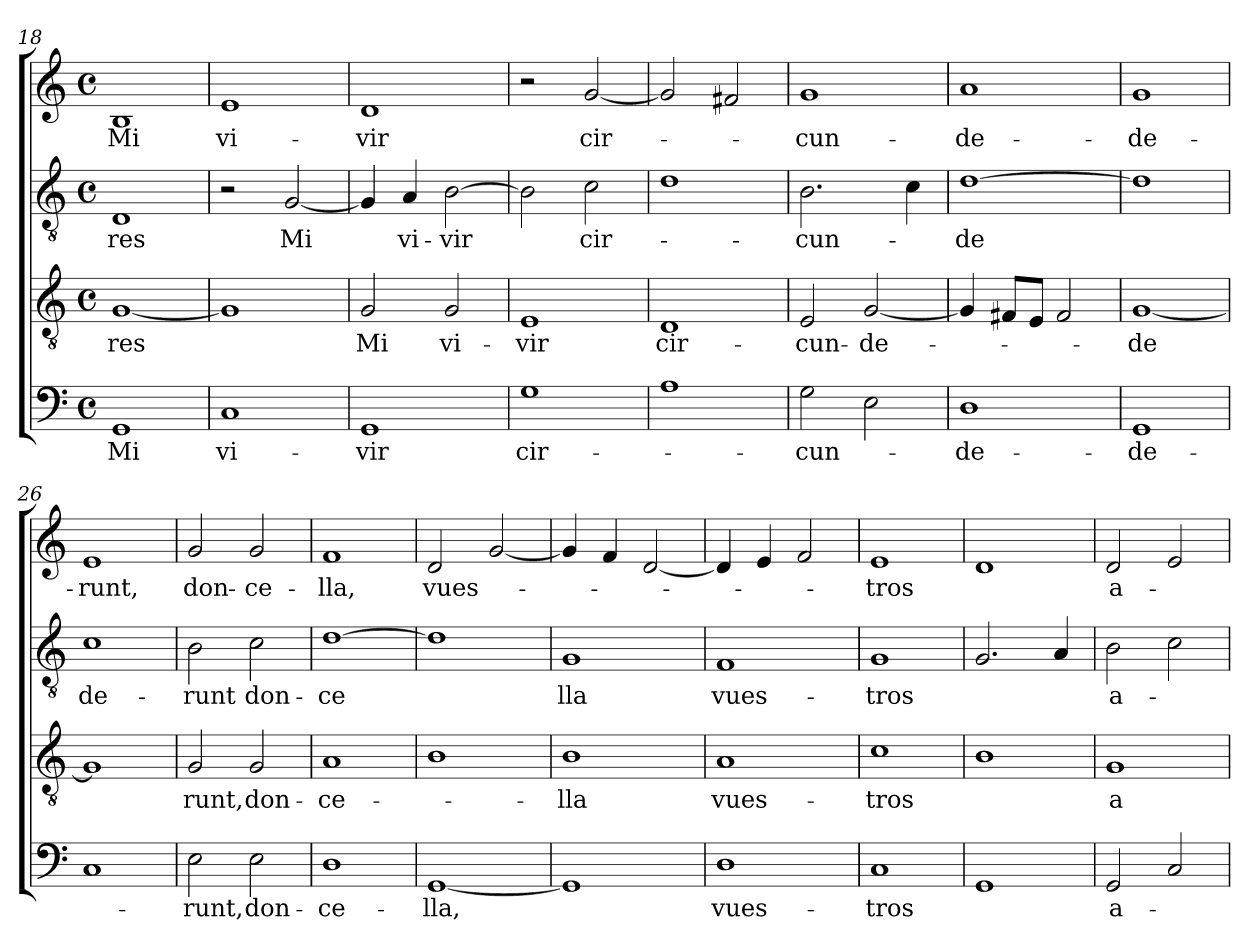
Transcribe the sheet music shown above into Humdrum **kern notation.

**kern	**text	**kern	**text	**kern	**text	**kern	**text
*part4	*part4	*part3	*part3	*part2	*part2	*part1	*part1
*staff4	*staff4	*staff3	*staff3	*staff2	*staff2	*staff1	*staff1
*clefF4	*	*clefGv2	*	*clefGv2	*	*clefG2	*
*k[]	*	*k[]	*	*k[]	*	*k[]	*
*C:	*	*C:	*	*C:	*	*C:	*
*M4/4	*	*M4/4	*	*M4/4	*	*M4/4	*
*met(c)	*	*met(c)	*	*met(c)	*	*met(c)	*
=18	=18	=18	=18	=18	=18	=18	=18
!	!LO:LY:b	!	!LO:LY:b	!	!LO:LY:b	!	!LO:LY:b
1GG	Mi	[<1G	-res	1D	-res	1B	Mi
=19	=19	=19	=19	=19	=19	=19	=19
!	!LO:LY:b	!	!	!	!	!	!LO:LY:b
1C	vi-	1G]	.	2r	.	1e	vi-
!	!	!	!	!	!LO:LY:b	!	!
.	.	.	.	[<2G/	Mi	.	.
=20	=20	=20	=20	=20	=20	=20	=20
!	!LO:LY:b	!	!LO:LY:b	!	!	!	!LO:LY:b
1GG	-vir	2G/	Mi	4G/]	.	1d	-vir
!	!	!	!	!	!LO:LY:b	!	!
.	.	.	.	4A/	vi-	.	.
!	!	!	!LO:LY:b	!	!LO:LY:b	!	!
.	.	2G/	vi-	[>2B\	-vir	.	.
=21	=21	=21	=21	=21	=21	=21	=21
!	!LO:LY:b	!	!LO:LY:b	!	!	!	!
1G	cir-	1E	-vir	2B\]	.	2r	.
!	!	!	!	!	!LO:LY:b	!	!LO:LY:b
.	.	.	.	2c\	cir-	[<2g/	cir-
=22	=22	=22	=22	=22	=22	=22	=22
!	!	!	!LO:LY:b	!	!	!	!
1A	.	1D	cir-	1d	.	2g/]	.
.	.	.	.	.	.	2f#X/	.
=23	=23	=23	=23	=23	=23	=23	=23
!	!LO:LY:b	!	!LO:LY:b	!	!LO:LY:b	!	!LO:LY:b
2G\	-cun-	2E/	-cun-	2.B\	-cun-	1g	-cun-
!	!	!	!LO:LY:b	!	!	!	!
2E\	.	[<2G/	-de-	.	.	.	.
.	.	.	.	4c\	.	.	.
=24	=24	=24	=24	=24	=24	=24	=24
!	!LO:LY:b	!	!	!	!LO:LY:b	!	!LO:LY:b
1D	-de-	4G/]	.	[>1d	-de	1a	-de-
.	.	8F#X/L	.	.	.	.	.
.	.	8E/J	.	.	.	.	.
.	.	2F#/	.	.	.	.	.
!!LO:LB:g=z
=25	=25	=25	=25	=25	=25	=25	=25
!	!LO:LY:b	!	!LO:LY:b	!	!	!	!LO:LY:b
1GG	-de-	[<1G	-de	1d]	.	1g	-de-
=26	=26	=26	=26	=26	=26	=26	=26
!	!	!	!	!	!LO:LY:b	!	!LO:LY:b
1C	.	1G]	.	1c	de-	1e	-runt,
=27	=27	=27	=27	=27	=27	=27	=27
!	!LO:LY:b	!	!LO:LY:b	!	!LO:LY:b	!	!LO:LY:b
2E\	-runt,	2G/	runt,	2B\	-runt	2g/	don-
!	!LO:LY:b	!	!LO:LY:b	!	!LO:LY:b	!	!LO:LY:b
2E\	don-	2G/	don-	2c\	don-	2g/	-ce-
=28	=28	=28	=28	=28	=28	=28	=28
!	!LO:LY:b	!	!LO:LY:b	!	!LO:LY:b	!	!LO:LY:b
1D	-ce-	1A	-ce-	[>1d	-ce	1f	-lla,
=29	=29	=29	=29	=29	=29	=29	=29
!	!LO:LY:b	!	!	!	!	!	!LO:LY:b
[<1GG	-lla,	1B	.	1d]	.	2d/	vues-
.	.	.	.	.	.	[<2g/	.
=30	=30	=30	=30	=30	=30	=30	=30
!	!	!	!LO:LY:b	!	!LO:LY:b	!	!
1GG]	.	1B	-lla	1G	lla	4g/]	.
.	.	.	.	.	.	4f/	.
.	.	.	.	.	.	[<2d/	.
=31	=31	=31	=31	=31	=31	=31	=31
!	!LO:LY:b	!	!LO:LY:b	!	!LO:LY:b	!	!
1D	vues-	1A	vues-	1F	vues-	4d/]	.
.	.	.	.	.	.	4e/	.
.	.	.	.	.	.	2f/	.
=32	=32	=32	=32	=32	=32	=32	=32
!	!LO:LY:b	!	!LO:LY:b	!	!LO:LY:b	!	!LO:LY:b
1C	-tros	1c	-tros	1G	-tros	1e	-tros
=33	=33	=33	=33	=33	=33	=33	=33
1GG	.	1B	.	2.G/	.	1d	.
.	.	.	.	4A/	.	.	.
=34	=34	=34	=34	=34	=34	=34	=34
!	!LO:LY:b	!	!LO:LY:b	!	!LO:LY:b	!	!LO:LY:b
2GG/	a-	1G	a-	2B\	a-	2d/	a-
2C/	.	.	.	2c\	.	2e/	.
=	=	=	=	=	=	=	=
*-	*-	*-	*-	*-	*-	*-	*-
